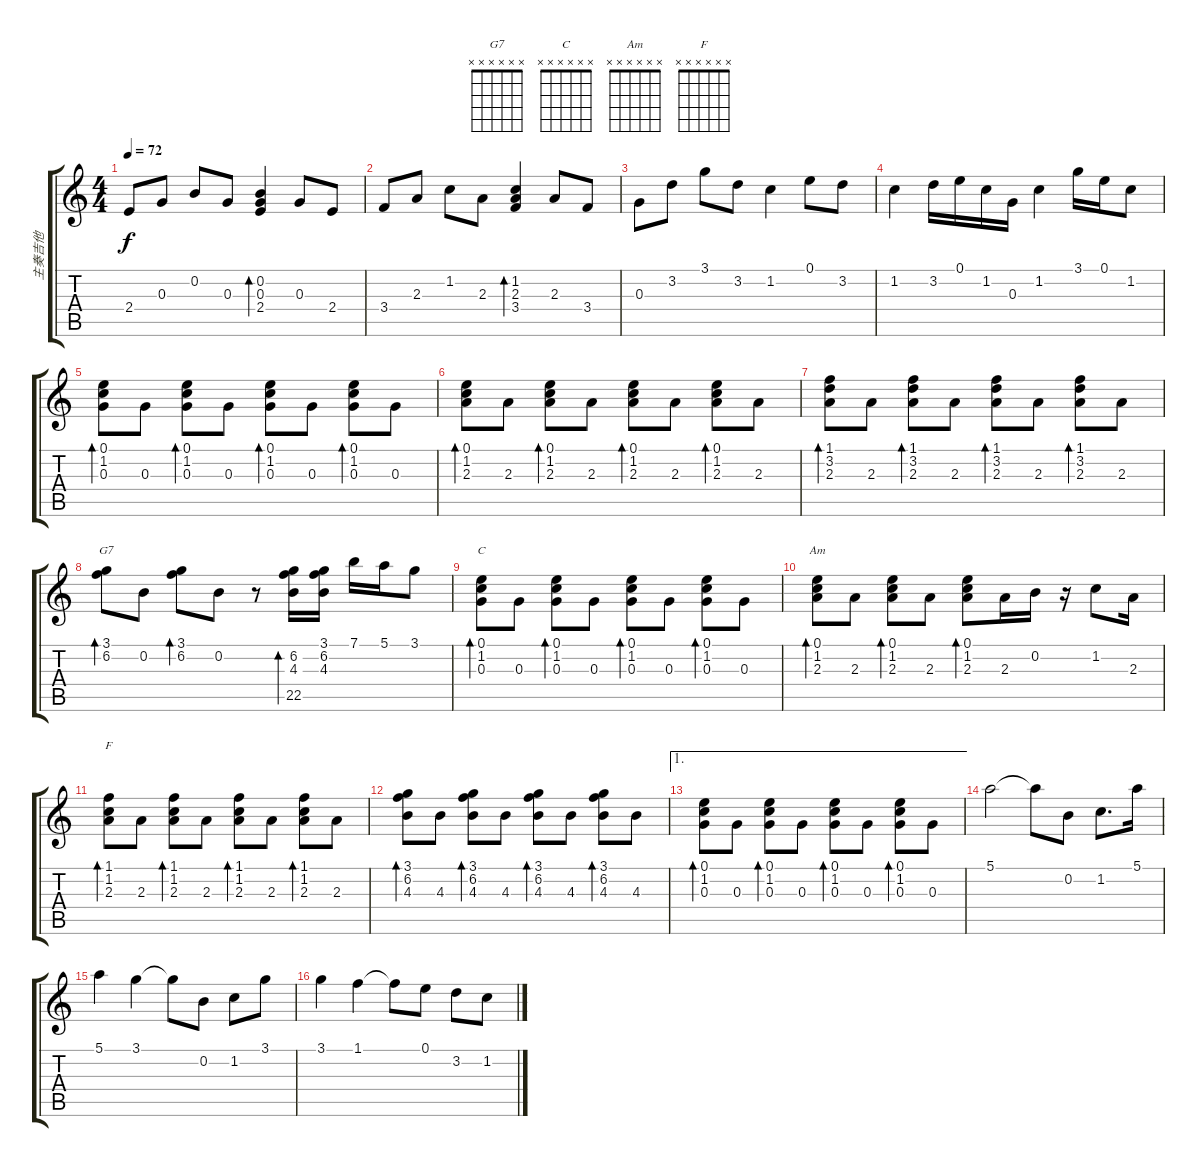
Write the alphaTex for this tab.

\track ("主奏吉他" "主奏吉他") {instrument acousticguitarsteel}
\staff {score tabs}
\tuning (E4 B3 G3 D3 A2 E2) {hide}
\chord ("G7" x x x x x x)
\chord ("C" x x x x x x)
\chord ("Am" x x x x x x)
\chord ("F" x x x x x x)
\ts (4 4)
\tempo 72
\clef g2
\ks c
2.4.8{dy f} 0.3.8 0.2.8 0.3.8 (0.2 0.3 2.4).4{bd 240} 0.3.8 2.4.8 |
3.4.8 2.3.8 1.2.8 2.3.8 (1.2 2.3 3.4).4{bd 240} 2.3.8 3.4.8 |
0.3.8 3.2.8 3.1.8 3.2.8 1.2.4 0.1.8 3.2.8 |
1.2.4 3.2.16 0.1.16 1.2.16 0.3.16 1.2.4 3.1.16 0.1.16 1.2.8 |
(0.1 1.2 0.3).8{bd 240} 0.3.8 (0.1 1.2 0.3).8{bd 240} 0.3.8 (0.1 1.2 0.3).8{bd 240} 0.3.8 (0.1 1.2 0.3).8{bd 240} 0.3.8 |
(0.1 1.2 2.3).8{bd 240} 2.3.8 (0.1 1.2 2.3).8{bd 240} 2.3.8 (0.1 1.2 2.3).8{bd 240} 2.3.8 (0.1 1.2 2.3).8{bd 240} 2.3.8 |
(1.1 3.2 2.3).8{bd 240} 2.3.8 (1.1 3.2 2.3).8{bd 240} 2.3.8 (1.1 3.2 2.3).8{bd 240} 2.3.8 (1.1 3.2 2.3).8{bd 240} 2.3.8 |
(3.1 6.2).8{bd 240 ch "G7"} 0.2.8 (3.1 6.2).8{bd 240} 0.2.8 r.8 (6.2 4.3 22.5).16{bd 240} (3.1 6.2 4.3).16 7.1.16 5.1.16 3.1.8 |
(0.1 1.2 0.3).8{bd 240 ch "C"} 0.3.8 (0.1 1.2 0.3).8{bd 240} 0.3.8 (0.1 1.2 0.3).8{bd 240} 0.3.8 (0.1 1.2 0.3).8{bd 240} 0.3.8 |
(0.1 1.2 2.3).8{bd 240 ch "Am"} 2.3.8 (0.1 1.2 2.3).8{bd 240} 2.3.8 (0.1 1.2 2.3).8{bd 240} 2.3.16 0.2.16 r.16 1.2.8 2.3.16 |
(1.1 1.2 2.3).8{bd 240 ch "F"} 2.3.8 (1.1 1.2 2.3).8{bd 240} 2.3.8 (1.1 1.2 2.3).8{bd 240} 2.3.8 (1.1 1.2 2.3).8{bd 240} 2.3.8 |
(3.1 6.2 4.3).8{bd 240} 4.3.8 (3.1 6.2 4.3).8{bd 240} 4.3.8 (3.1 6.2 4.3).8{bd 240} 4.3.8 (3.1 6.2 4.3).8{bd 240} 4.3.8 |
\ae 1
(0.1 1.2 0.3).8{bd 240} 0.3.8 (0.1 1.2 0.3).8{bd 240} 0.3.8 (0.1 1.2 0.3).8{bd 240} 0.3.8 (0.1 1.2 0.3).8{bd 240} 0.3.8 |
5.1.2 5.1{t}.8 0.2.8 1.2.8{d} 5.1.16 |
5.1.4 3.1.4 3.1{t}.8 0.2.8 1.2.8 3.1.8 |
3.1.4 1.1.4 1.1{t}.8 0.1.8 3.2.8 1.2.8
